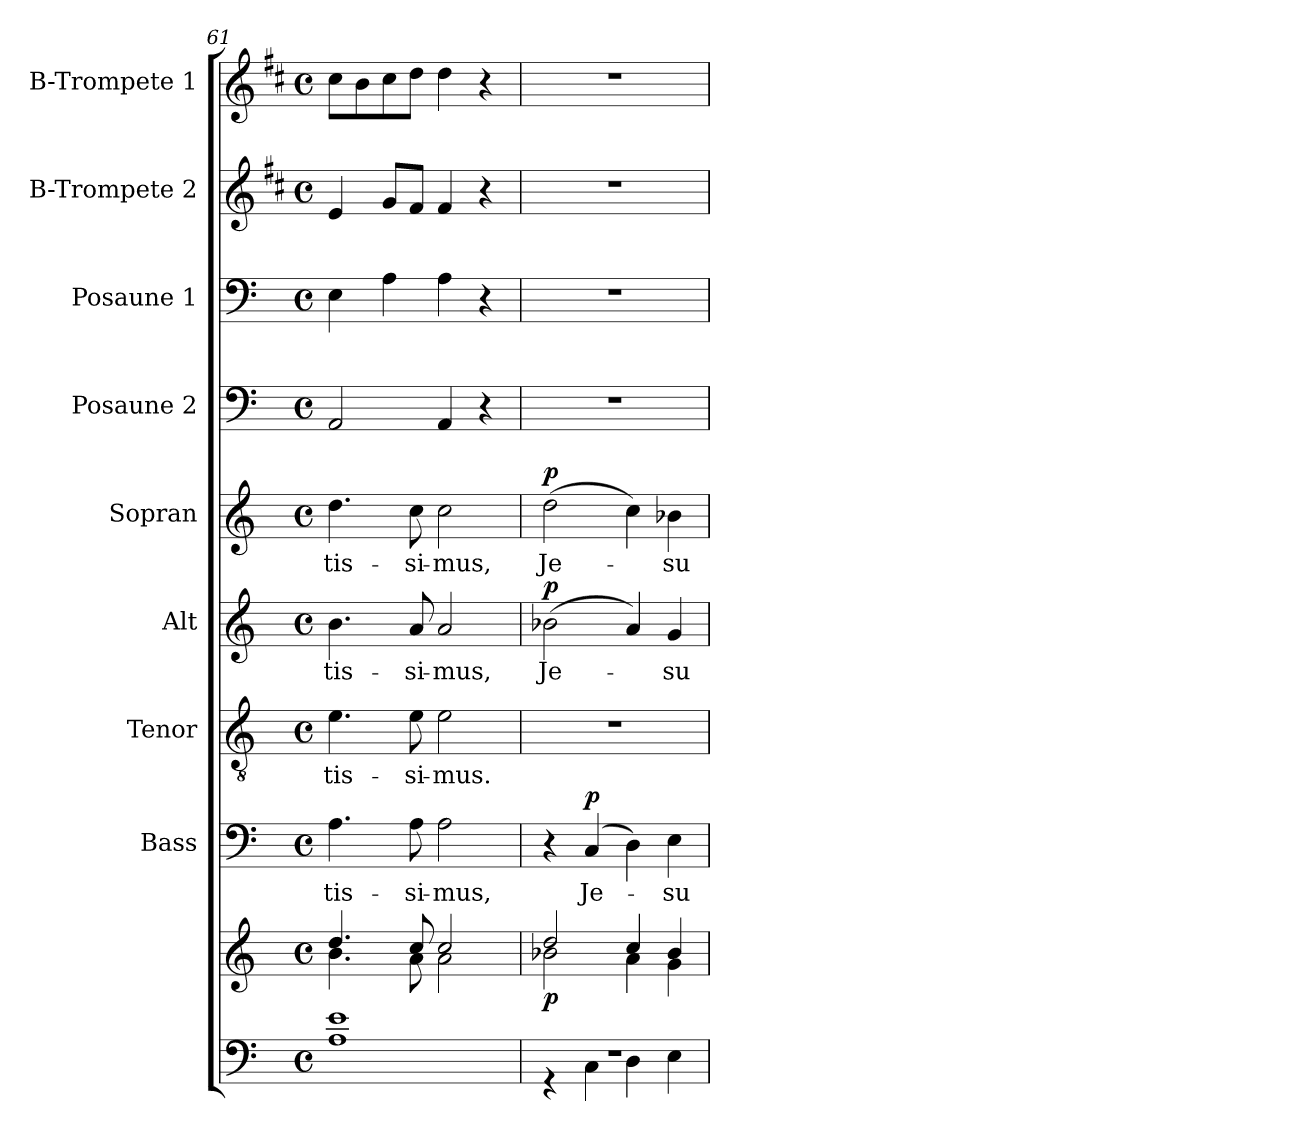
**kern	**kern	**dynam	**kern	**text	**dynam	**kern	**text	**kern	**text	**dynam	**kern	**text	**dynam	**kern	**kern	**kern	**kern
*part9	*part9	*part9	*part8	*part8	*part8	*part7	*part7	*part6	*part6	*part6	*part5	*part5	*part5	*part4	*part3	*part2	*part1
*staff10	*staff9	*staff9/10	*staff8	*staff8	*staff8	*staff7	*staff7	*staff6	*staff6	*staff6	*staff5	*staff5	*staff5	*staff4	*staff3	*staff2	*staff1
*	*	*	*I"Bass	*	*	*I"Tenor	*	*I"Alt	*	*	*I"Sopran	*	*	*I"Posaune 2	*I"Posaune 1	*I"B-Trompete 2	*I"B-Trompete 1
*	*	*	*I'B.	*	*	*I'T.	*	*I'A.	*	*	*I'S.	*	*	*I'Pos. 2	*I'Pos. 1	*I'B Trp. 2	*I'B Trp. 1
!!LO:PB:g=z
*clefF4	*clefG2	*	*clefF4	*	*	*clefGv2	*	*clefG2	*	*	*clefG2	*	*	*clefF4	*clefF4	*clefG2	*clefG2
*	*	*	*	*	*	*	*	*	*	*	*	*	*	*	*	*ITrd1c2	*ITrd1c2
*k[]	*k[]	*	*k[]	*	*	*k[]	*	*k[]	*	*	*k[]	*	*	*k[]	*k[]	*k[]	*k[]
*C:	*C:	*	*C:	*	*	*C:	*	*C:	*	*	*C:	*	*	*C:	*C:	*C:	*C:
*M4/4	*M4/4	*	*M4/4	*	*	*M4/4	*	*M4/4	*	*	*M4/4	*	*	*M4/4	*M4/4	*M4/4	*M4/4
*met(c)	*met(c)	*	*met(c)	*	*	*met(c)	*	*met(c)	*	*	*met(c)	*	*	*met(c)	*met(c)	*met(c)	*met(c)
=61	=61	=61	=61	=61	=61	=61	=61	=61	=61	=61	=61	=61	=61	=61	=61	=61	=61
*^	*^	*	*	*	*	*	*	*	*	*	*	*	*	*	*	*	*
!	!	!	!	!	!	!LO:LY:b	!	!	!LO:LY:b	!	!LO:LY:b	!	!	!LO:LY:b	!	!	!	!	!
1e	1A	4.dd/	4.b\	.	4.A\	-tis-	.	4.e\	-tis-	4.b\	-tis-	.	4.dd\	-tis-	.	2AA/	4E\	4d/	8b\L
.	.	.	.	.	.	.	.	.	.	.	.	.	.	.	.	.	.	.	8a\
.	.	.	.	.	.	.	.	.	.	.	.	.	.	.	.	.	4A\	8f/L	8b\
!	!	!	!	!	!	!LO:LY:b	!	!	!LO:LY:b	!	!LO:LY:b	!	!	!LO:LY:b	!	!	!	!	!
.	.	8cc/	8a\	.	8A\	-si-	.	8e\	-si-	8a/	-si-	.	8cc\	-si-	.	.	.	8e/J	8cc\J
!	!	!	!	!	!	!LO:LY:b	!	!	!LO:LY:b	!	!LO:LY:b	!	!	!LO:LY:b	!	!	!	!	!
.	.	2cc/	2a\	.	2A\	-mus,	.	2e\	-mus.	2a/	-mus,	.	2cc\	-mus,	.	4AA/	4A\	4e/	4cc\
.	.	.	.	.	.	.	.	.	.	.	.	.	.	.	.	4r	4r	4r	4r
=62	=62	=62	=62	=62	=62	=62	=62	=62	=62	=62	=62	=62	=62	=62	=62	=62	=62	=62	=62
!	!	!	!	!LO:DY:b	!	!	!	!	!	!	!LO:LY:b	!LO:DY:a	!	!LO:LY:b	!LO:DY:a	!	!	!	!
1rG	4r	2dd/	2b-X\	p	4r	.	.	1r	.	(>2b-X\	Je-	p	(>2dd\	Je-	p	1r	1r	1r	1r
!	!	!	!	!	!	!LO:LY:b	!LO:DY:a	!	!	!	!	!	!	!	!	!	!	!	!
.	4C\	.	.	.	(4C/	Je-	p	.	.	.	.	.	.	.	.	.	.	.	.
.	4D\	4cc/	4a\	.	4D\)	.	.	.	.	4a/)	.	.	4cc\)	.	.	.	.	.	.
!	!	!	!	!	!	!LO:LY:b	!	!	!	!	!LO:LY:b	!	!	!LO:LY:b	!	!	!	!	!
.	4E\	4b-/	4g\	.	4E\	-su	.	.	.	4g/	-su	.	4b-X\	-su	.	.	.	.	.
*v	*v	*	*	*	*	*	*	*	*	*	*	*	*	*	*	*	*	*	*
*	*v	*v	*	*	*	*	*	*	*	*	*	*	*	*	*	*	*	*
=	=	=	=	=	=	=	=	=	=	=	=	=	=	=	=	=	=
*-	*-	*-	*-	*-	*-	*-	*-	*-	*-	*-	*-	*-	*-	*-	*-	*-	*-
